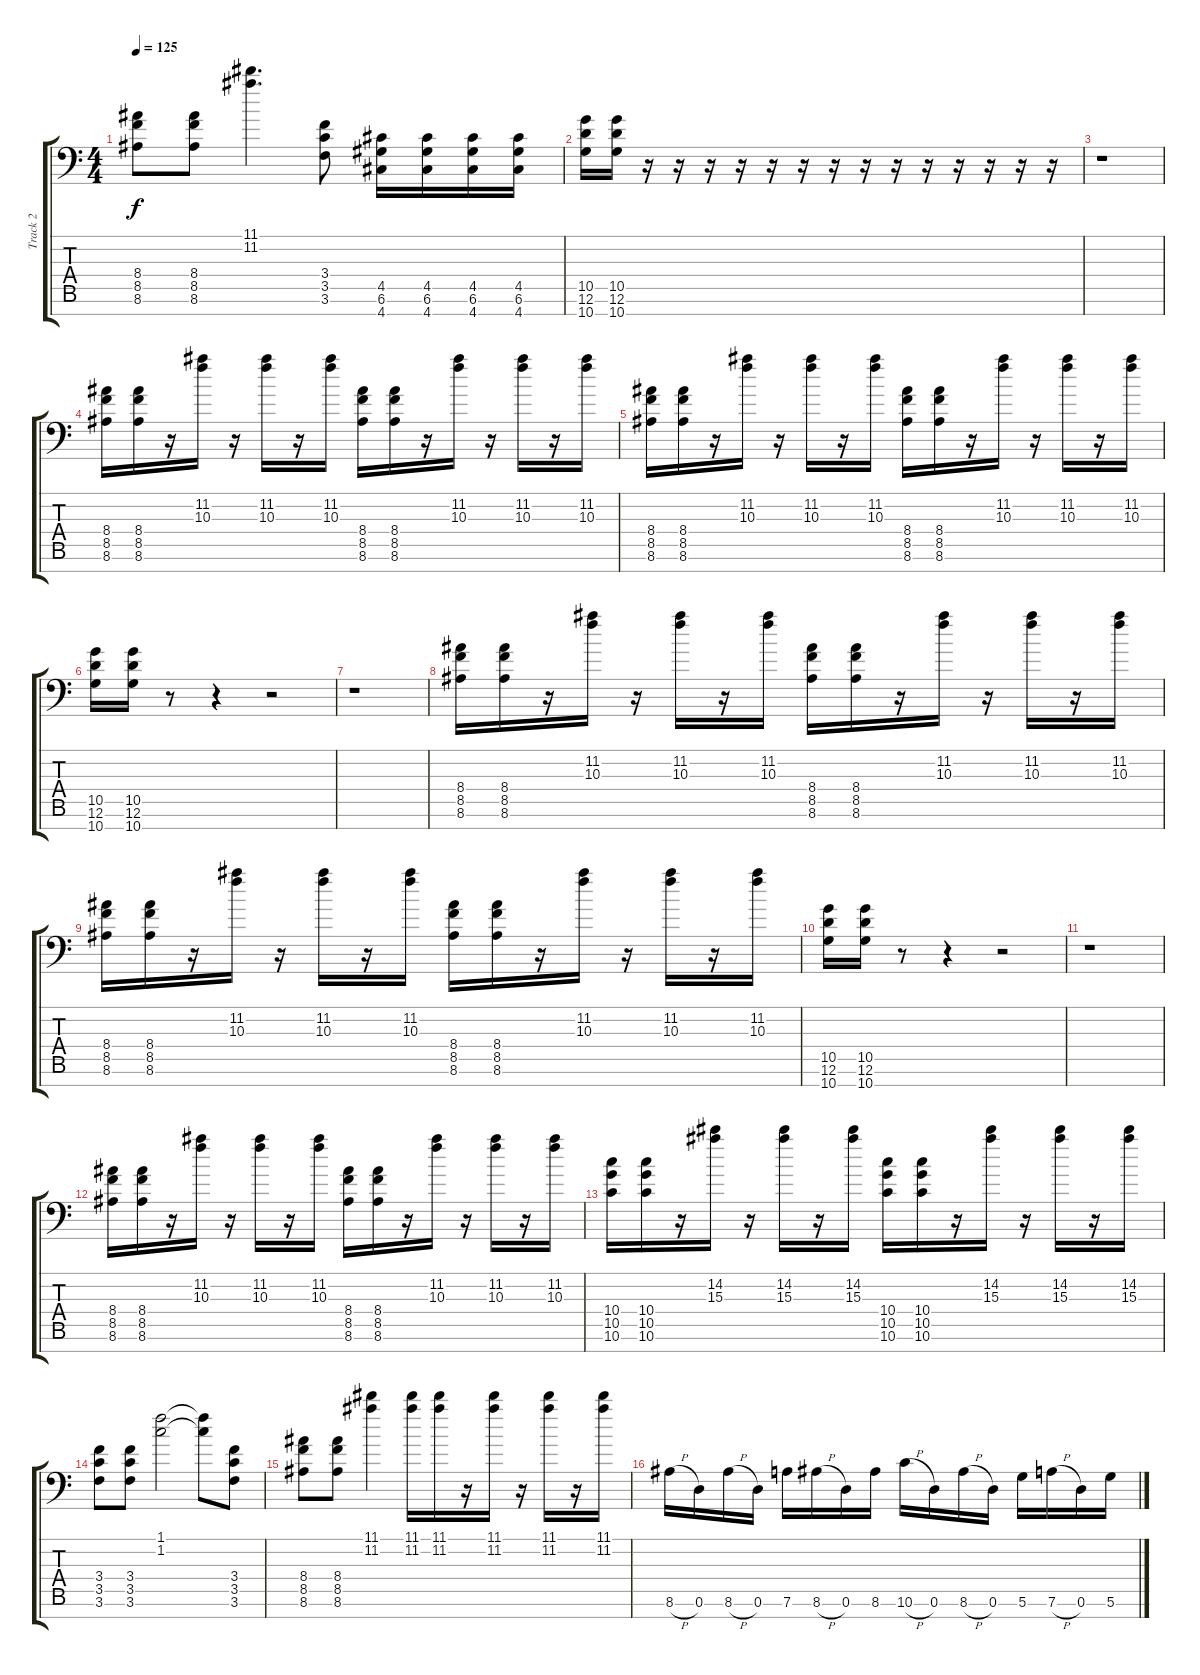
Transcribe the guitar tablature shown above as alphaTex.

\track ("Track 2" "Track 2") {instrument distortionguitar}
\staff {score tabs}
\tuning (E4 B3 G3 D3 A2 D2 A1) {hide}
\ts (4 4)
\tempo 125
\clef f4
\ks c
(8.4 8.5 8.6).8{dy f} (8.4 8.5 8.6).8 (11.1 11.2).4{d} (3.4 3.5 3.6).8 (4.5 6.6 4.7).16 (4.5 6.6 4.7).16 (4.5 6.6 4.7).16 (4.5 6.6 4.7).16 |
(10.5 12.6 10.7).16 (10.5 12.6 10.7).16 r.16 r.16 r.16 r.16 r.16 r.16 r.16 r.16 r.16 r.16 r.16 r.16 r.16 r.16 |
r.1 |
(8.4 8.5 8.6).16 (8.4 8.5 8.6).16 r.16 (11.2 10.3).16 r.16 (11.2 10.3).16 r.16 (11.2 10.3).16 (8.4 8.5 8.6).16 (8.4 8.5 8.6).16 r.16 (11.2 10.3).16 r.16 (11.2 10.3).16 r.16 (11.2 10.3).16 |
(8.4 8.5 8.6).16 (8.4 8.5 8.6).16 r.16 (11.2 10.3).16 r.16 (11.2 10.3).16 r.16 (11.2 10.3).16 (8.4 8.5 8.6).16 (8.4 8.5 8.6).16 r.16 (11.2 10.3).16 r.16 (11.2 10.3).16 r.16 (11.2 10.3).16 |
(10.5 12.6 10.7).16 (10.5 12.6 10.7).16 r.8 r.4 r.2 |
r.1 |
(8.4 8.5 8.6).16 (8.4 8.5 8.6).16 r.16 (11.2 10.3).16 r.16 (11.2 10.3).16 r.16 (11.2 10.3).16 (8.4 8.5 8.6).16 (8.4 8.5 8.6).16 r.16 (11.2 10.3).16 r.16 (11.2 10.3).16 r.16 (11.2 10.3).16 |
(8.4 8.5 8.6).16 (8.4 8.5 8.6).16 r.16 (11.2 10.3).16 r.16 (11.2 10.3).16 r.16 (11.2 10.3).16 (8.4 8.5 8.6).16 (8.4 8.5 8.6).16 r.16 (11.2 10.3).16 r.16 (11.2 10.3).16 r.16 (11.2 10.3).16 |
(10.5 12.6 10.7).16 (10.5 12.6 10.7).16 r.8 r.4 r.2 |
r.1 |
(8.4 8.5 8.6).16 (8.4 8.5 8.6).16 r.16 (11.2 10.3).16 r.16 (11.2 10.3).16 r.16 (11.2 10.3).16 (8.4 8.5 8.6).16 (8.4 8.5 8.6).16 r.16 (11.2 10.3).16 r.16 (11.2 10.3).16 r.16 (11.2 10.3).16 |
(10.4 10.5 10.6).16 (10.4 10.5 10.6).16 r.16 (14.2 15.3).16 r.16 (14.2 15.3).16 r.16 (14.2 15.3).16 (10.4 10.5 10.6).16 (10.4 10.5 10.6).16 r.16 (14.2 15.3).16 r.16 (14.2 15.3).16 r.16 (14.2 15.3).16 |
(3.4 3.5 3.6).8 (3.4 3.5 3.6).8 (1.1 1.2).2 (1.1{t} 1.2{t}).8 (3.4 3.5 3.6).8 |
(8.4 8.5 8.6).8 (8.4 8.5 8.6).8 (11.1 11.2).4 (11.1 11.2).16 (11.1 11.2).16 r.16 (11.1 11.2).16 r.16 (11.1 11.2).16 r.16 (11.1 11.2).16 |
8.6{h}.16 0.6.16 8.6{h}.16 0.6.16 7.6.16 8.6{h}.16 0.6.16 8.6.16 10.6{h}.16 0.6.16 8.6{h}.16 0.6.16 5.6.16 7.6{h}.16 0.6.16 5.6.16
